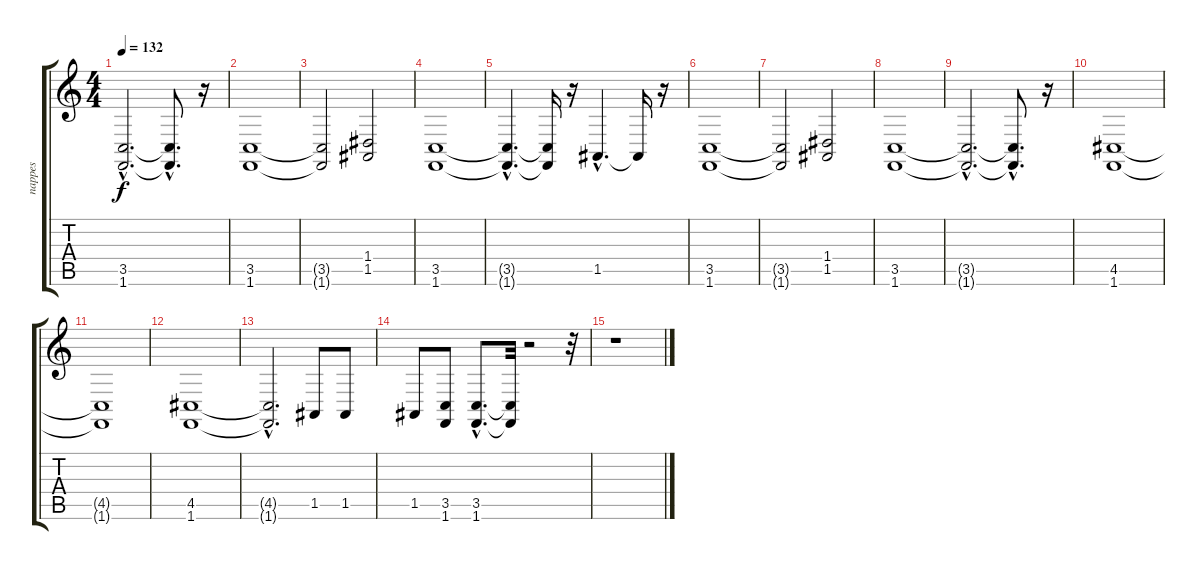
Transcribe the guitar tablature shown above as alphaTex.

\track ("nappes" "nappes") {instrument synthstrings1}
\staff {score tabs}
\tuning (E4 B3 G3 D3 A2 E2) {hide}
\ts (4 4)
\tempo 132
\clef g2
\ks c
(3.5{hac t} 1.6{hac t}).2{d dy f} (3.5{hac t} 1.6{hac t}).8{d} r.16 |
(3.5 1.6).1 |
(3.5{t} 1.6{t}).2 (1.4 1.5).2 |
(3.5 1.6).1 |
(3.5{hac t} 1.6{hac t}).4{d} (3.5{t} 1.6{t}).16 r.16 1.5{hac}.4{d} 1.5{t}.16 r.16 |
(3.5 1.6).1 |
(3.5{t} 1.6{t}).2 (1.4 1.5).2 |
(3.5 1.6).1 |
(3.5{hac t} 1.6{hac t}).2{d} (3.5{hac t} 1.6{hac t}).8{d} r.16 |
(4.5 1.6).1 |
(4.5{t} 1.6{t}).1 |
(4.5 1.6).1 |
(4.5{hac t} 1.6{hac t}).2{d} 1.5.8 1.5.8 |
1.5.8 (3.5 1.6).8 (3.5{hac} 1.6{hac}).8{d} (3.5{t} 1.6{t}).32 r.2 r.32 |
r.1
